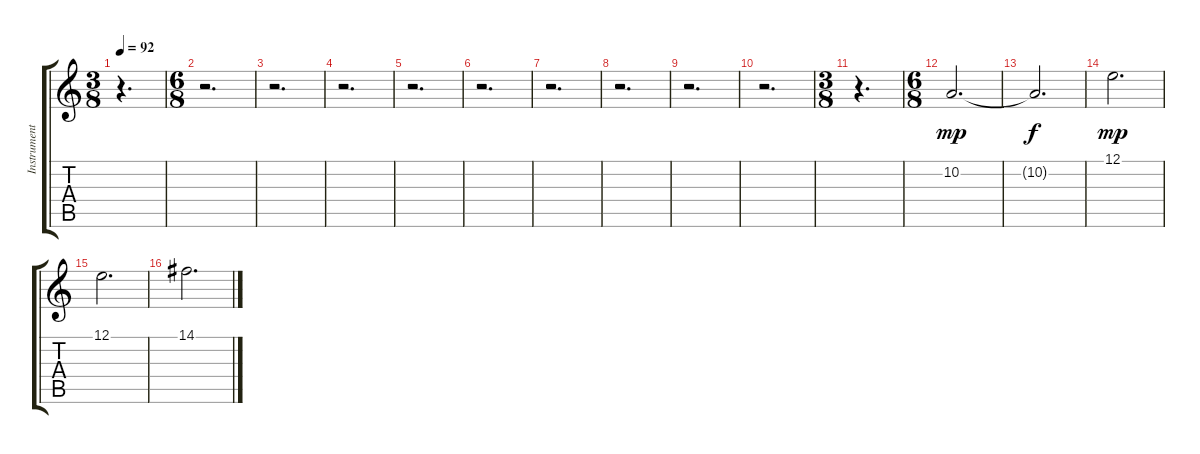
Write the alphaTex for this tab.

\track ("Instrument 5" "Instrument") {instrument harmonica}
\staff {score tabs}
\tuning (E4 B3 G3 D3 A2 E2) {hide}
\ts (3 8)
\tempo 92
\clef g2
\ks c
r.4{d dy mp} |
\ts (6 8)
r.2{d} |
r.2{d} |
r.2{d} |
r.2{d} |
r.2{d} |
r.2{d} |
r.2{d} |
r.2{d} |
r.2{d} |
\ts (3 8)
r.4{d} |
\ts (6 8)
10.2.2{d} |
10.2{t}.2{d dy f} |
12.1.2{d dy mp} |
12.1.2{d} |
14.1.2{d}
